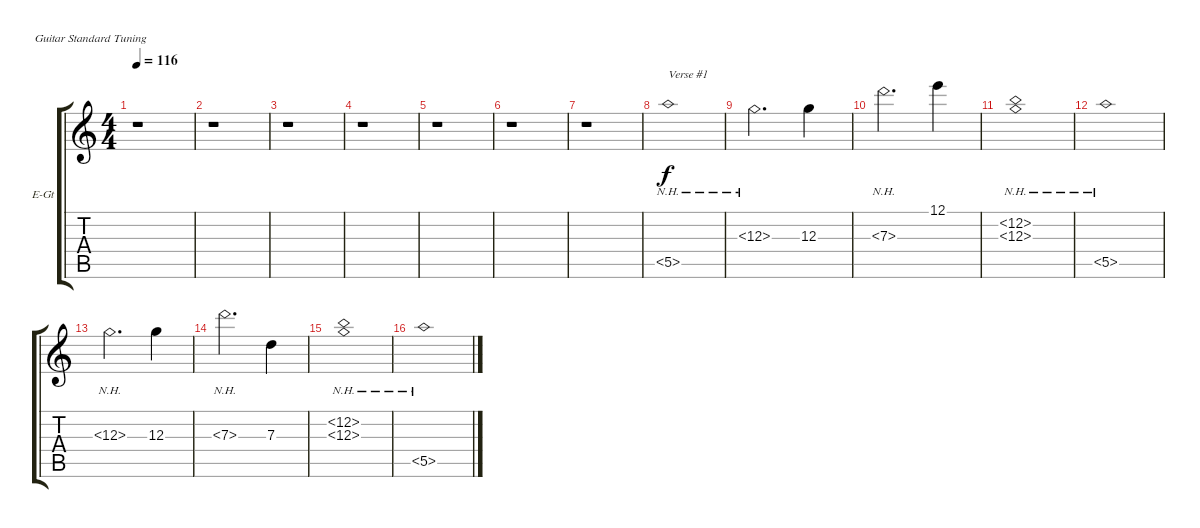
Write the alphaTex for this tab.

\bracketExtendMode groupsimilarinstruments
\firstSystemTrackNameOrientation horizontal
\otherSystemsTrackNameOrientation horizontal
\track ("Gtr. 2 (Quiet)" "E-Gt") {instrument distortionguitar}
\staff {score tabs}
\tuning (E4 B3 G3 D3 A2 E2)
\ts (4 4)
\tempo 116
\clef g2
\ks c
r.1{dy f} |
r.1 |
r.1 |
r.1 |
r.1 |
r.1 |
r.1 |
5.5{nh}.1{txt "Verse #1"} |
12.3{nh}.2{d} 12.3.4 |
7.3{nh}.2{d} 12.1.4 |
(12.2{nh} 12.3{nh}).1 |
5.5{nh}.1 |
12.3{nh}.2{d} 12.3.4 |
7.3{nh}.2{d} 7.3.4 |
(12.2{nh} 12.3{nh}).1 |
5.5{nh}.1
